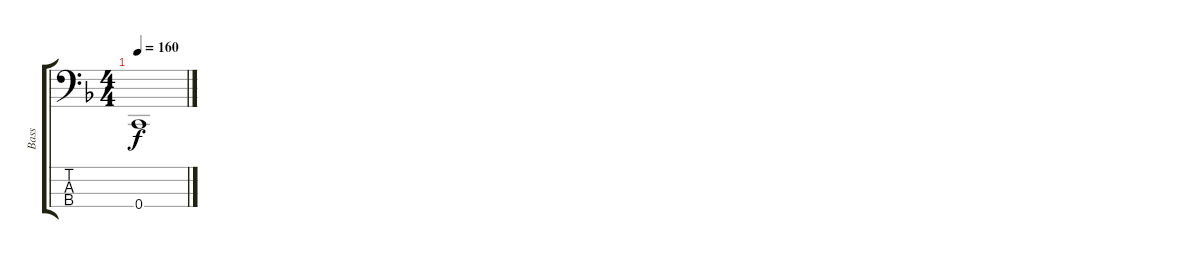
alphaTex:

\track ("Bass" "Bass") {instrument electricbasspick}
\staff {score tabs}
\tuning (F2 C2 G1 C1) {hide}
\ts (4 4)
\tempo 160
\clef f4
\ks f
0.4{t}.1{dy f}
